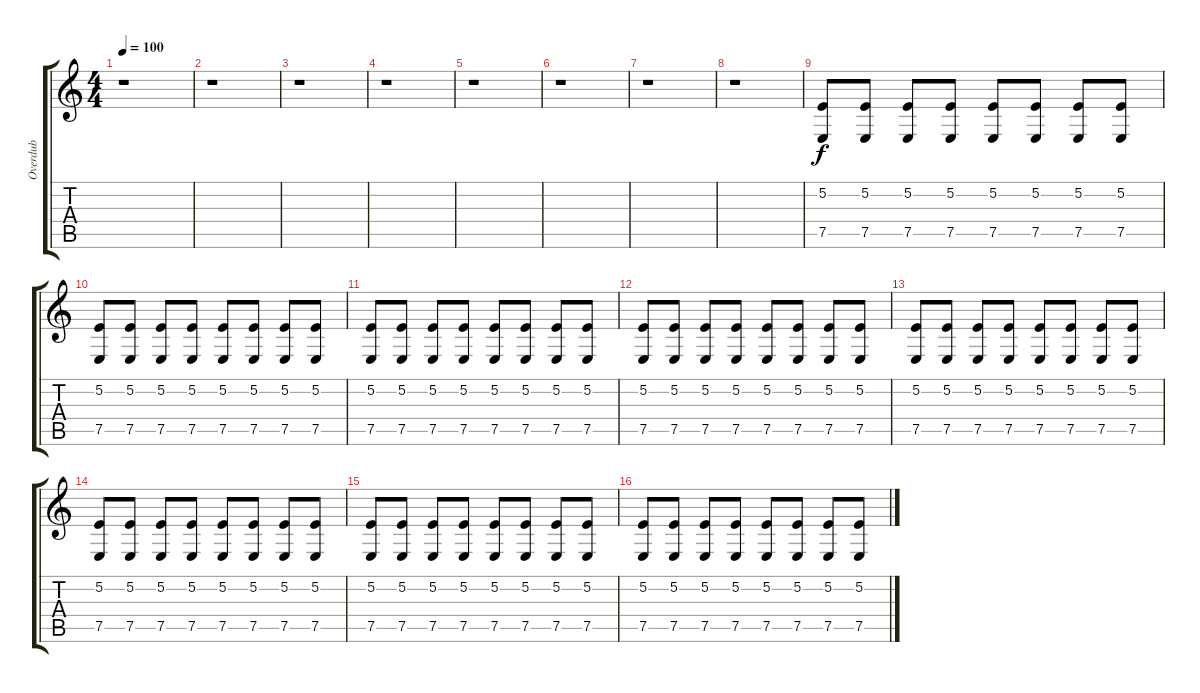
\track ("Overdub" "Overdub") {instrument acousticgrandpiano}
\staff {score tabs}
\tuning (E4 B3 G3 D3 A2 E2) {hide}
\ts (4 4)
\tempo 100
\clef g2
\ks c
r.1{dy f} |
r.1 |
r.1 |
r.1 |
r.1 |
r.1 |
r.1 |
r.1 |
(5.2 7.5).8 (5.2 7.5).8 (5.2 7.5).8 (5.2 7.5).8 (5.2 7.5).8 (5.2 7.5).8 (5.2 7.5).8 (5.2 7.5).8 |
(5.2 7.5).8 (5.2 7.5).8 (5.2 7.5).8 (5.2 7.5).8 (5.2 7.5).8 (5.2 7.5).8 (5.2 7.5).8 (5.2 7.5).8 |
(5.2 7.5).8 (5.2 7.5).8 (5.2 7.5).8 (5.2 7.5).8 (5.2 7.5).8 (5.2 7.5).8 (5.2 7.5).8 (5.2 7.5).8 |
(5.2 7.5).8 (5.2 7.5).8 (5.2 7.5).8 (5.2 7.5).8 (5.2 7.5).8 (5.2 7.5).8 (5.2 7.5).8 (5.2 7.5).8 |
(5.2 7.5).8{volume 14} (5.2 7.5).8 (5.2 7.5).8 (5.2 7.5).8 (5.2 7.5).8 (5.2 7.5).8 (5.2 7.5).8 (5.2 7.5).8 |
(5.2 7.5).8 (5.2 7.5).8 (5.2 7.5).8 (5.2 7.5).8 (5.2 7.5).8 (5.2 7.5).8 (5.2 7.5).8 (5.2 7.5).8 |
(5.2 7.5).8 (5.2 7.5).8 (5.2 7.5).8 (5.2 7.5).8 (5.2 7.5).8 (5.2 7.5).8 (5.2 7.5).8 (5.2 7.5).8 |
(5.2 7.5).8 (5.2 7.5).8 (5.2 7.5).8 (5.2 7.5).8 (5.2 7.5).8 (5.2 7.5).8 (5.2 7.5).8 (5.2 7.5).8
